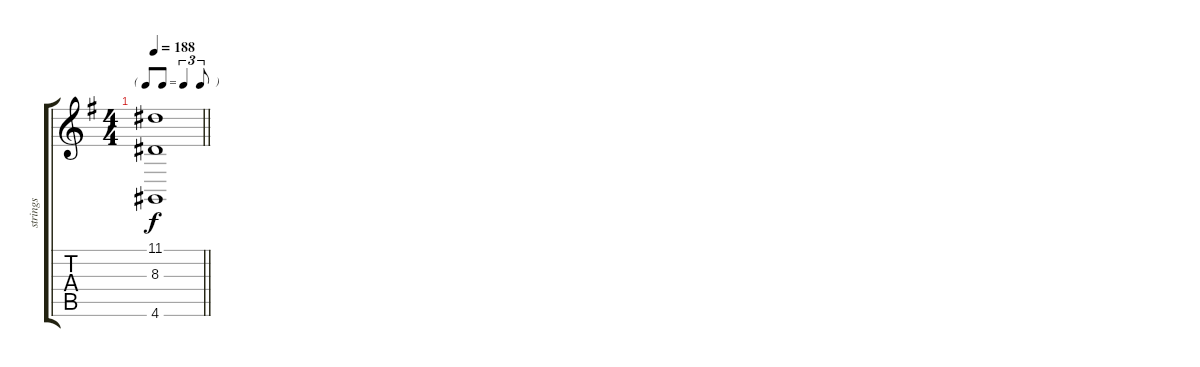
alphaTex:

\track ("strings" "strings") {instrument stringensemble1}
\staff {score tabs}
\tuning (E4 B3 G3 D3 A2 E2) {hide}
\ts (4 4)
\tf triplet8th
\tempo 188
\clef g2
\barLineRight lightlight
\ks g
(11.1{t} 8.3{t} 4.6{t}).1{dy f}
